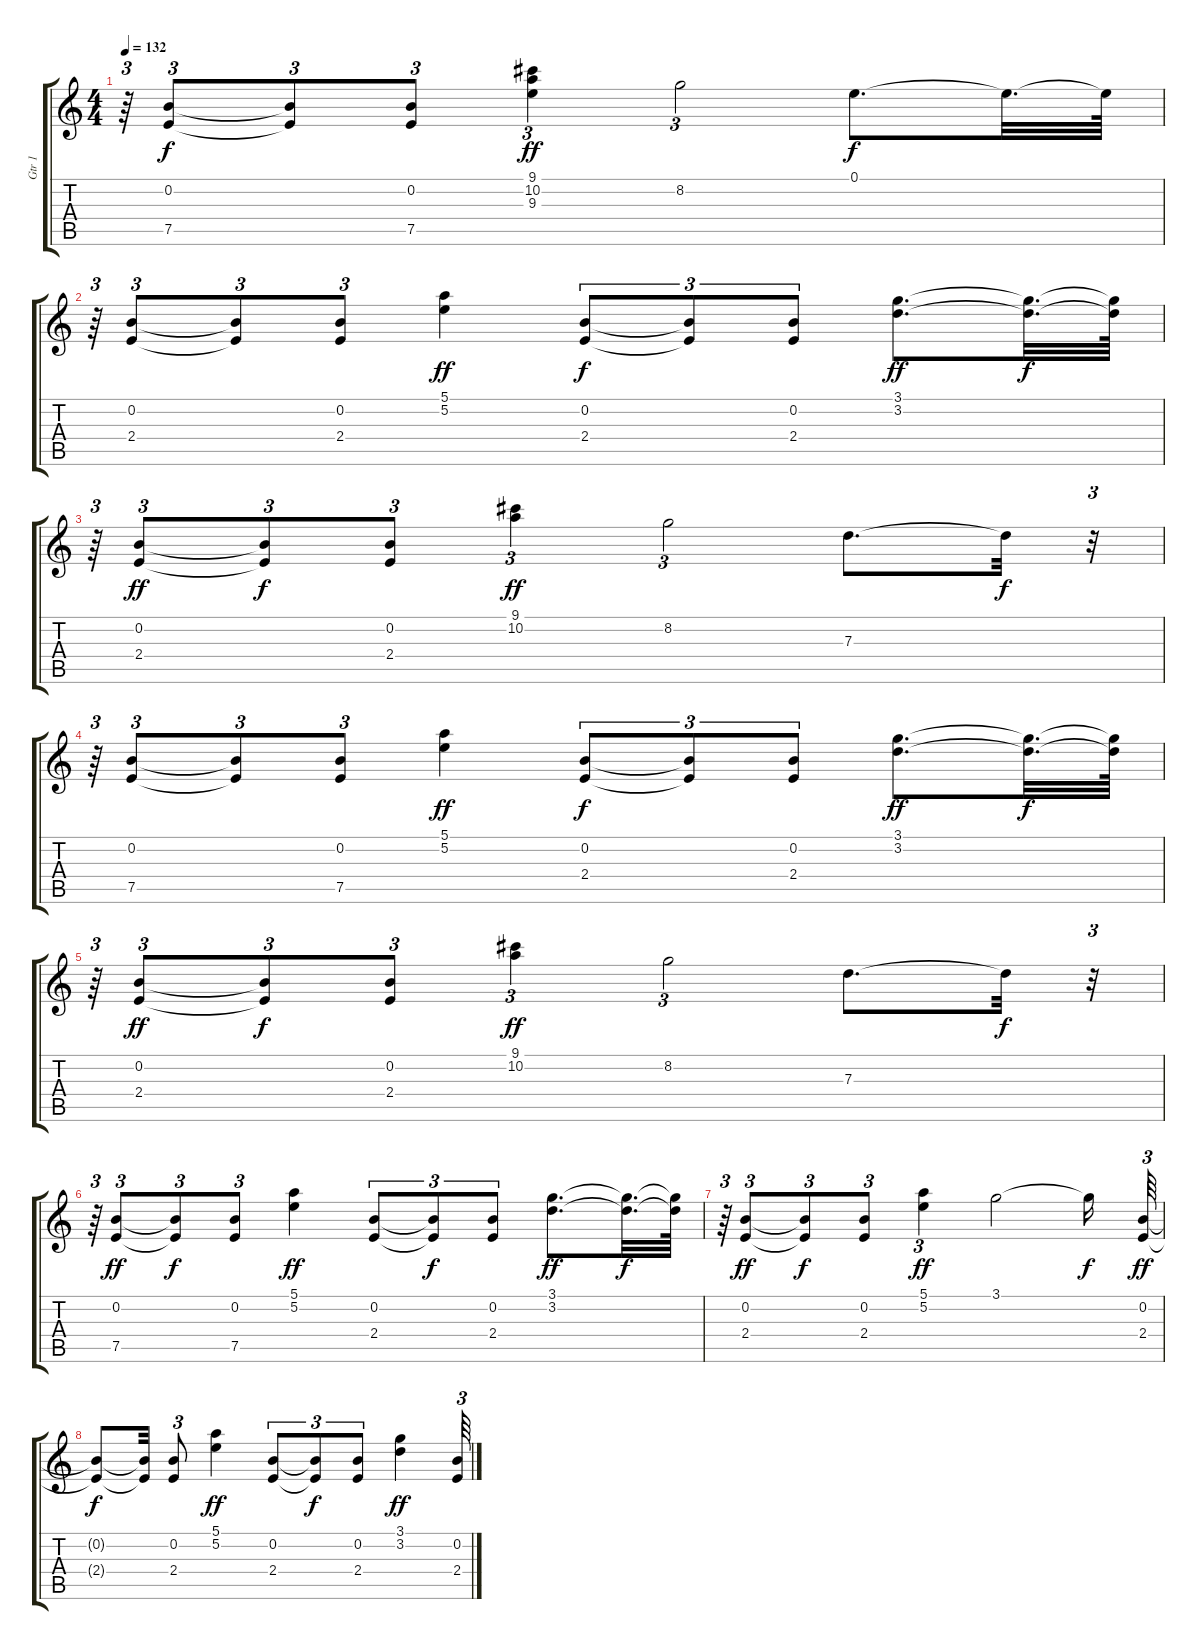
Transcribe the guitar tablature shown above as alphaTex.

\track ("Gtr 1" "Gtr 1") {instrument distortionguitar}
\staff {score tabs}
\tuning (E4 B3 G3 D3 A2 E2) {hide}
\ts (4 4)
\tempo 132
\clef g2
\ks c
r.64{tu (3 2) dy f} (0.2 7.5).8{tu (3 2)} (0.2{t} 7.5{t}).8{tu (3 2)} (0.2 7.5).8{tu (3 2)} (9.1 10.2 9.3).4{tu (3 2) dy ff} 8.2.2{tu (3 2)} 0.1.8{d dy f} 0.1{t}.32{d} 0.1{t}.64 |
r.64{tu (3 2)} (0.2 2.4).8{tu (3 2)} (0.2{t} 2.4{t}).8{tu (3 2)} (0.2 2.4).8{tu (3 2)} (5.1 5.2).4{dy ff} (0.2 2.4).8{tu (3 2) dy f} (0.2{t} 2.4{t}).8{tu (3 2)} (0.2 2.4).8{tu (3 2)} (3.1 3.2).8{d dy ff} (3.1{t} 3.2{t}).32{d dy f} (3.1{t} 3.2{t}).64 |
r.64{tu (3 2)} (0.2 2.4).8{tu (3 2) dy ff} (0.2{t} 2.4{t}).8{tu (3 2) dy f} (0.2 2.4).8{tu (3 2)} (9.1 10.2).4{tu (3 2) dy ff} 8.2.2{tu (3 2)} 7.3.8{d} 7.3{t}.32{dy f} r.32{tu (3 2)} |
r.64{tu (3 2)} (0.2 7.5).8{tu (3 2)} (0.2{t} 7.5{t}).8{tu (3 2)} (0.2 7.5).8{tu (3 2)} (5.1 5.2).4{dy ff} (0.2 2.4).8{tu (3 2) dy f} (0.2{t} 2.4{t}).8{tu (3 2)} (0.2 2.4).8{tu (3 2)} (3.1 3.2).8{d dy ff} (3.1{t} 3.2{t}).32{d dy f} (3.1{t} 3.2{t}).64 |
r.64{tu (3 2)} (0.2 2.4).8{tu (3 2) dy ff} (0.2{t} 2.4{t}).8{tu (3 2) dy f} (0.2 2.4).8{tu (3 2)} (9.1 10.2).4{tu (3 2) dy ff} 8.2.2{tu (3 2)} 7.3.8{d} 7.3{t}.32{dy f} r.32{tu (3 2)} |
r.64{tu (3 2)} (0.2 7.5).8{tu (3 2) dy ff} (0.2{t} 7.5{t}).8{tu (3 2) dy f} (0.2 7.5).8{tu (3 2)} (5.1 5.2).4{dy ff} (0.2 2.4).8{tu (3 2)} (0.2{t} 2.4{t}).8{tu (3 2) dy f} (0.2 2.4).8{tu (3 2)} (3.1 3.2).8{d dy ff} (3.1{t} 3.2{t}).32{d dy f} (3.1{t} 3.2{t}).64 |
r.64{tu (3 2)} (0.2 2.4).8{tu (3 2) dy ff} (0.2{t} 2.4{t}).8{tu (3 2) dy f} (0.2 2.4).8{tu (3 2)} (5.1 5.2).4{tu (3 2) dy ff} 3.1.2 3.1{t}.16{dy f} (0.2 2.4).64{tu (3 2) dy ff} |
(0.2{t} 2.4{t}).8{dy f} (0.2{t} 2.4{t}).32 (0.2 2.4).8{tu (3 2)} (5.1 5.2).4{dy ff} (0.2 2.4).8{tu (3 2)} (0.2{t} 2.4{t}).8{tu (3 2) dy f} (0.2 2.4).8{tu (3 2)} (3.1 3.2).4{dy ff} (0.2 2.4).64{tu (3 2)}
